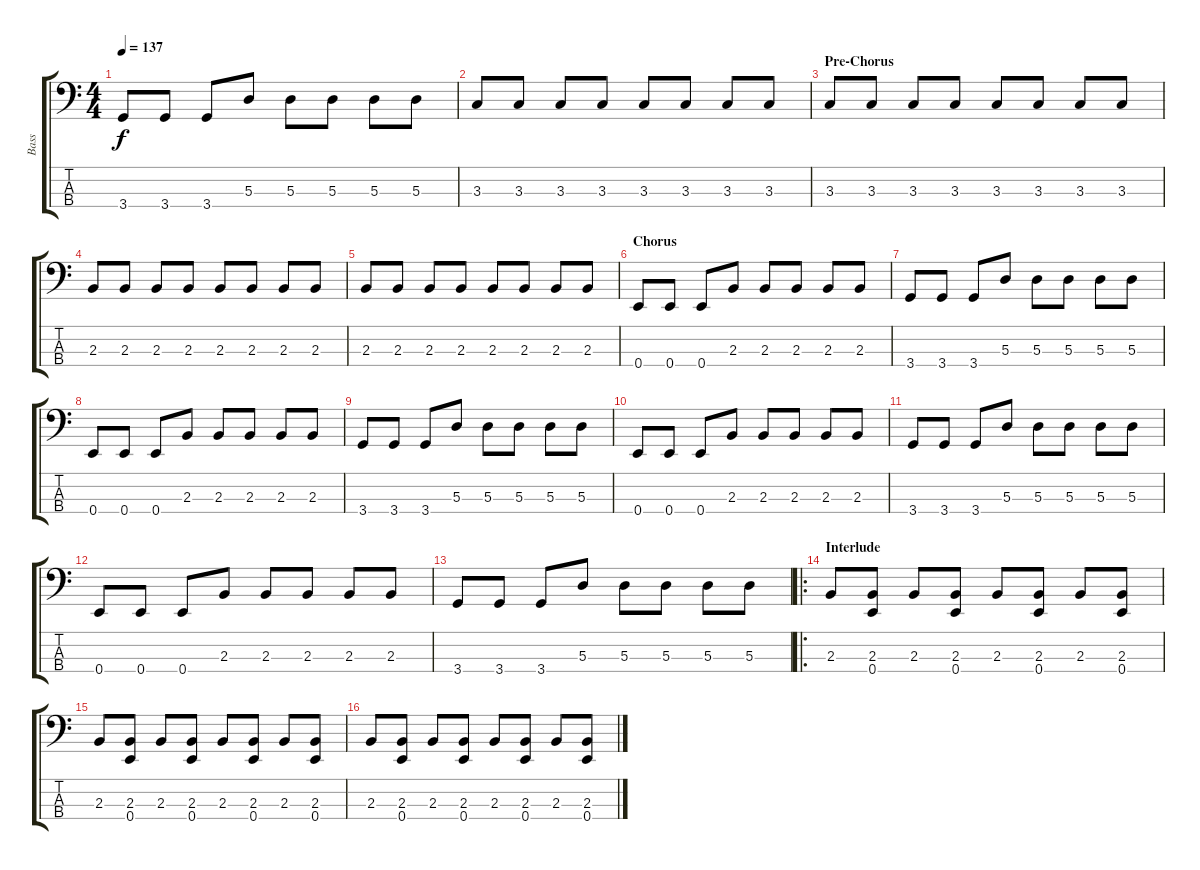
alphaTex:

\track ("Bass" "Bass") {instrument electricbassfinger}
\staff {score tabs}
\tuning (G2 D2 A1 E1) {hide}
\ts (4 4)
\tempo 137
\clef f4
\ks c
3.4.8{dy f} 3.4.8 3.4.8 5.3.8 5.3.8 5.3.8 5.3.8 5.3.8 |
3.3.8 3.3.8 3.3.8 3.3.8 3.3.8 3.3.8 3.3.8 3.3.8 |
\section ("" "Pre-Chorus")
3.3.8 3.3.8 3.3.8 3.3.8 3.3.8 3.3.8 3.3.8 3.3.8 |
2.3.8 2.3.8 2.3.8 2.3.8 2.3.8 2.3.8 2.3.8 2.3.8 |
2.3.8 2.3.8 2.3.8 2.3.8 2.3.8 2.3.8 2.3.8 2.3.8 |
\section ("" "Chorus")
0.4.8 0.4.8 0.4.8 2.3.8 2.3.8 2.3.8 2.3.8 2.3.8 |
3.4.8 3.4.8 3.4.8 5.3.8 5.3.8 5.3.8 5.3.8 5.3.8 |
0.4.8 0.4.8 0.4.8 2.3.8 2.3.8 2.3.8 2.3.8 2.3.8 |
3.4.8 3.4.8 3.4.8 5.3.8 5.3.8 5.3.8 5.3.8 5.3.8 |
0.4.8 0.4.8 0.4.8 2.3.8 2.3.8 2.3.8 2.3.8 2.3.8 |
3.4.8 3.4.8 3.4.8 5.3.8 5.3.8 5.3.8 5.3.8 5.3.8 |
0.4.8 0.4.8 0.4.8 2.3.8 2.3.8 2.3.8 2.3.8 2.3.8 |
3.4.8 3.4.8 3.4.8 5.3.8 5.3.8 5.3.8 5.3.8 5.3.8 |
\ro
\section ("" "Interlude")
2.3.8 (2.3 0.4).8 2.3.8 (2.3 0.4).8 2.3.8 (2.3 0.4).8 2.3.8 (2.3 0.4).8 |
2.3.8 (2.3 0.4).8 2.3.8 (2.3 0.4).8 2.3.8 (2.3 0.4).8 2.3.8 (2.3 0.4).8 |
2.3.8 (2.3 0.4).8 2.3.8 (2.3 0.4).8 2.3.8 (2.3 0.4).8 2.3.8 (2.3 0.4).8
